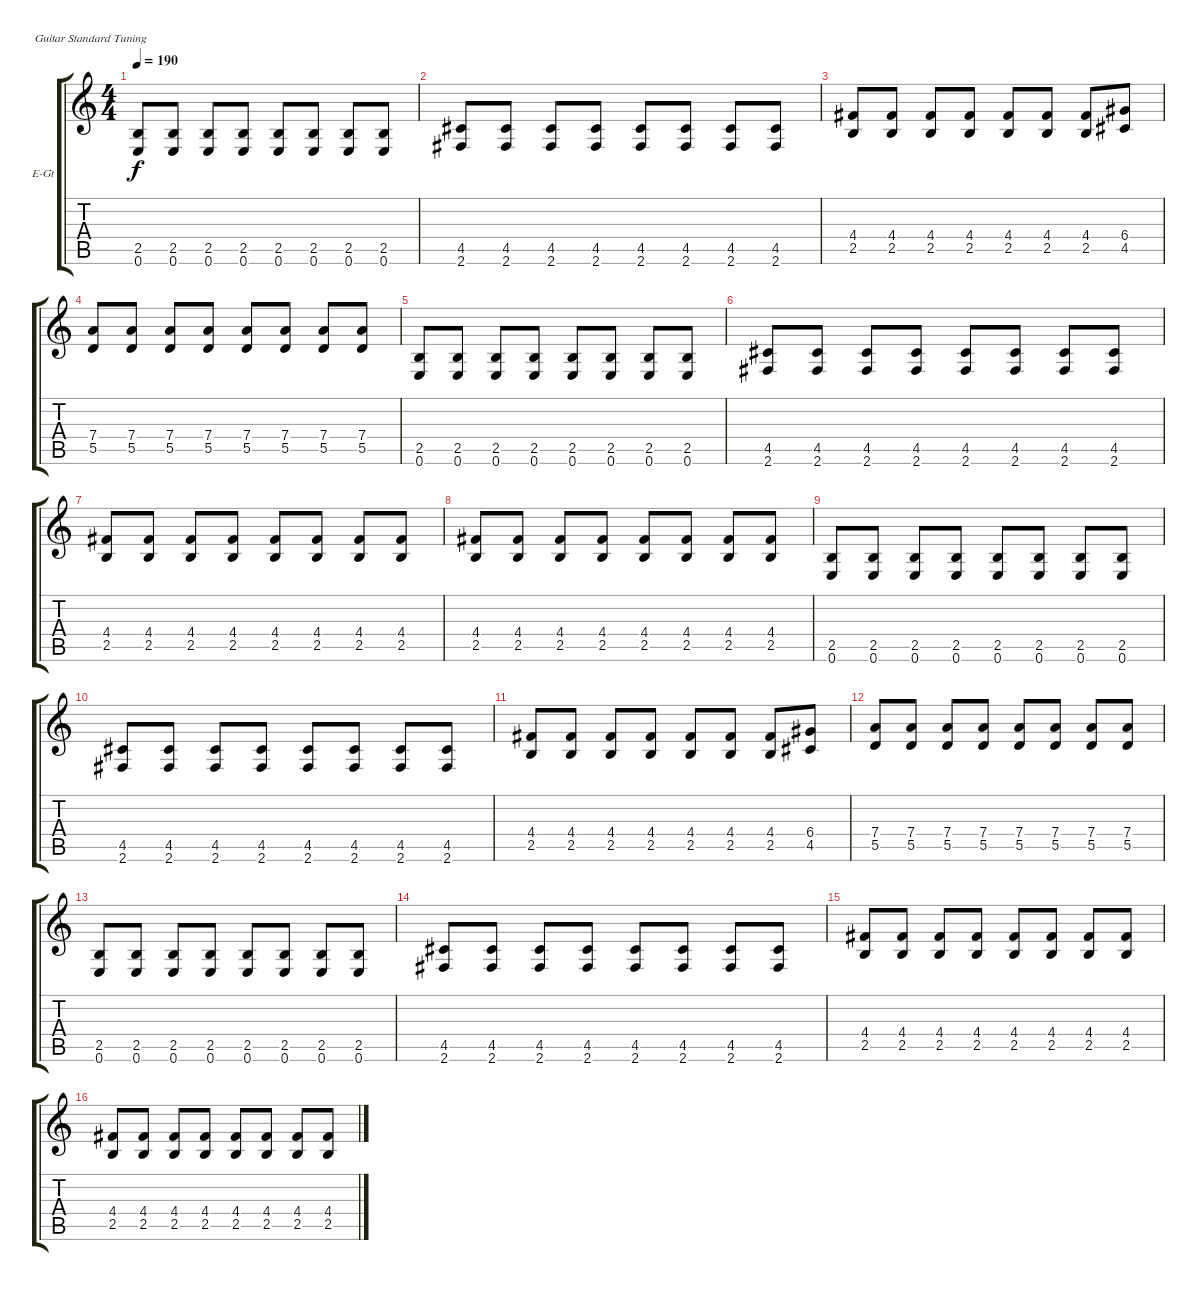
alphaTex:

\bracketExtendMode groupsimilarinstruments
\firstSystemTrackNameOrientation horizontal
\otherSystemsTrackNameOrientation horizontal
\track ("Ãèòàðà" "E-Gt") {instrument overdrivenguitar}
\staff {score tabs}
\tuning (E4 B3 G3 D3 A2 E2)
\ts (4 4)
\tempo 190
\clef g2
\ks c
(2.5 0.6).8{dy f} (2.5 0.6).8 (2.5 0.6).8 (2.5 0.6).8 (2.5 0.6).8 (2.5 0.6).8 (2.5 0.6).8 (2.5 0.6).8 |
(4.5 2.6).8 (4.5 2.6).8 (4.5 2.6).8 (4.5 2.6).8 (4.5 2.6).8 (4.5 2.6).8 (4.5 2.6).8 (4.5 2.6).8 |
(4.4 2.5).8 (4.4 2.5).8 (4.4 2.5).8 (4.4 2.5).8 (4.4 2.5).8 (4.4 2.5).8 (4.4 2.5).8 (6.4 4.5).8 |
(7.4 5.5).8 (7.4 5.5).8 (7.4 5.5).8 (7.4 5.5).8 (7.4 5.5).8 (7.4 5.5).8 (7.4 5.5).8 (7.4 5.5).8 |
(2.5 0.6).8 (2.5 0.6).8 (2.5 0.6).8 (2.5 0.6).8 (2.5 0.6).8 (2.5 0.6).8 (2.5 0.6).8 (2.5 0.6).8 |
(4.5 2.6).8 (4.5 2.6).8 (4.5 2.6).8 (4.5 2.6).8 (4.5 2.6).8 (4.5 2.6).8 (4.5 2.6).8 (4.5 2.6).8 |
(4.4 2.5).8 (4.4 2.5).8 (4.4 2.5).8 (4.4 2.5).8 (4.4 2.5).8 (4.4 2.5).8 (4.4 2.5).8 (4.4 2.5).8 |
(4.4 2.5).8 (4.4 2.5).8 (4.4 2.5).8 (4.4 2.5).8 (4.4 2.5).8 (4.4 2.5).8 (4.4 2.5).8 (4.4 2.5).8 |
(2.5 0.6).8 (2.5 0.6).8 (2.5 0.6).8 (2.5 0.6).8 (2.5 0.6).8 (2.5 0.6).8 (2.5 0.6).8 (2.5 0.6).8 |
(4.5 2.6).8 (4.5 2.6).8 (4.5 2.6).8 (4.5 2.6).8 (4.5 2.6).8 (4.5 2.6).8 (4.5 2.6).8 (4.5 2.6).8 |
(4.4 2.5).8 (4.4 2.5).8 (4.4 2.5).8 (4.4 2.5).8 (4.4 2.5).8 (4.4 2.5).8 (4.4 2.5).8 (6.4 4.5).8 |
(7.4 5.5).8 (7.4 5.5).8 (7.4 5.5).8 (7.4 5.5).8 (7.4 5.5).8 (7.4 5.5).8 (7.4 5.5).8 (7.4 5.5).8 |
(2.5 0.6).8 (2.5 0.6).8 (2.5 0.6).8 (2.5 0.6).8 (2.5 0.6).8 (2.5 0.6).8 (2.5 0.6).8 (2.5 0.6).8 |
(4.5 2.6).8 (4.5 2.6).8 (4.5 2.6).8 (4.5 2.6).8 (4.5 2.6).8 (4.5 2.6).8 (4.5 2.6).8 (4.5 2.6).8 |
(4.4 2.5).8 (4.4 2.5).8 (4.4 2.5).8 (4.4 2.5).8 (4.4 2.5).8 (4.4 2.5).8 (4.4 2.5).8 (4.4 2.5).8 |
(4.4 2.5).8 (4.4 2.5).8 (4.4 2.5).8 (4.4 2.5).8 (4.4 2.5).8 (4.4 2.5).8 (4.4 2.5).8 (4.4 2.5).8
